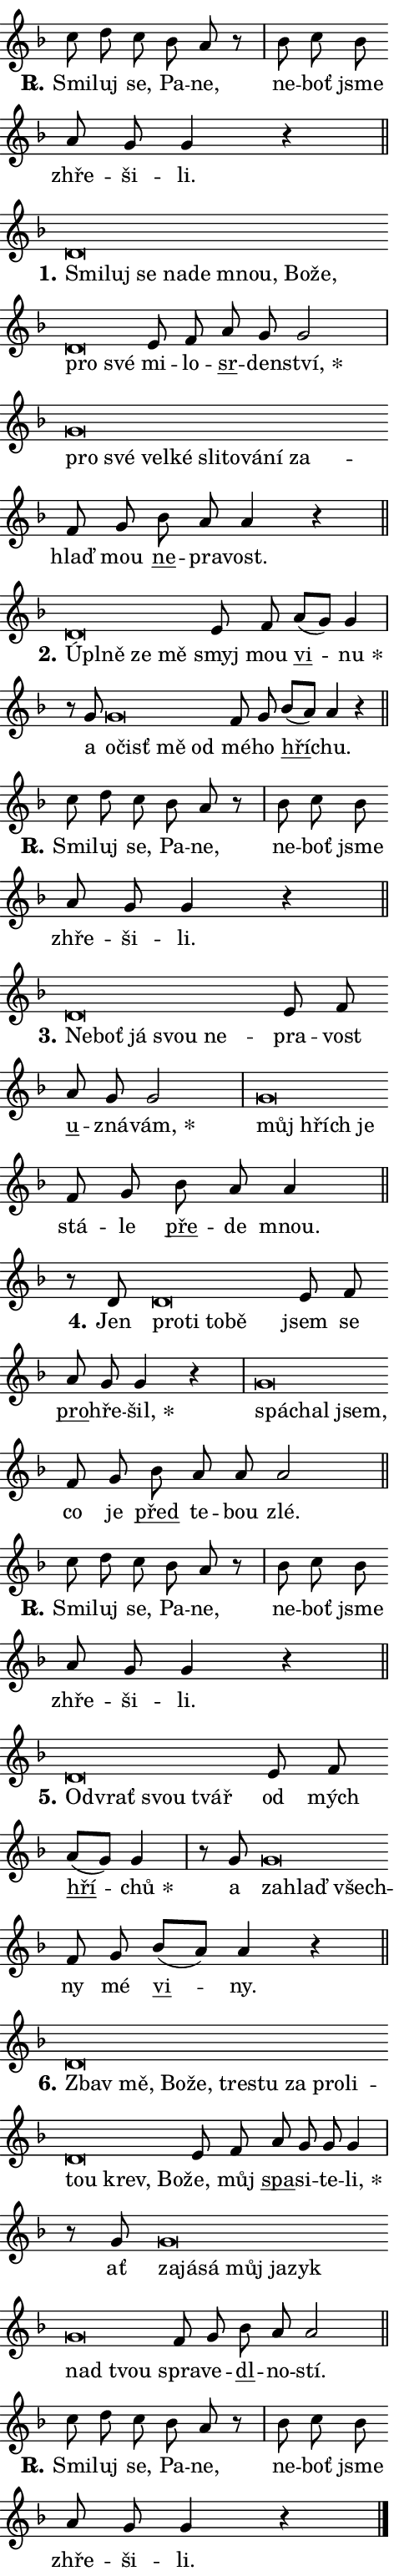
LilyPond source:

\version "2.24.0"
\header { tagline = "" }
\paper {
  indent = 0\cm
  top-margin = 0\cm
  right-margin = 0.13\cm % to fit lyric hyphens
  bottom-margin = 0\cm
  left-margin = 0\cm
  paper-width = 8\cm
  page-breaking = #ly:one-page-breaking
  system-system-spacing.basic-distance = #11
  score-system-spacing.basic-distance = #11
  ragged-last = ##f
}


%% Author: Thomas Morley
%% https://lists.gnu.org/archive/html/lilypond-user/2020-05/msg00002.html
#(define (line-position grob)
"Returns position of @var[grob} in current system:
   @code{'start}, if at first time-step
   @code{'end}, if at last time-step
   @code{'middle} otherwise
"
  (let* ((col (ly:item-get-column grob))
         (ln (ly:grob-object col 'left-neighbor))
         (rn (ly:grob-object col 'right-neighbor))
         (col-to-check-left (if (ly:grob? ln) ln col))
         (col-to-check-right (if (ly:grob? rn) rn col))
         (break-dir-left
           (and
             (ly:grob-property col-to-check-left 'non-musical #f)
             (ly:item-break-dir col-to-check-left)))
         (break-dir-right
           (and
             (ly:grob-property col-to-check-right 'non-musical #f)
             (ly:item-break-dir col-to-check-right))))
        (cond ((eqv? 1 break-dir-left) 'start)
              ((eqv? -1 break-dir-right) 'end)
              (else 'middle))))

#(define (tranparent-at-line-position vctor)
  (lambda (grob)
  "Relying on @code{line-position} select the relevant enry from @var{vctor}.
Used to determine transparency,"
    (case (line-position grob)
      ((end) (not (vector-ref vctor 0)))
      ((middle) (not (vector-ref vctor 1)))
      ((start) (not (vector-ref vctor 2))))))

noteHeadBreakVisibility =
#(define-music-function (break-visibility)(vector?)
"Makes @code{NoteHead}s transparent relying on @var{break-visibility}"
#{
  \override NoteHead.transparent =
    #(tranparent-at-line-position break-visibility)
#})

#(define delete-ledgers-for-transparent-note-heads
  (lambda (grob)
    "Reads whether a @code{NoteHead} is transparent.
If so this @code{NoteHead} is removed from @code{'note-heads} from
@var{grob}, which is supposed to be @code{LedgerLineSpanner}.
As a result ledgers are not printed for this @code{NoteHead}"
    (let* ((nhds-array (ly:grob-object grob 'note-heads))
           (nhds-list
             (if (ly:grob-array? nhds-array)
                 (ly:grob-array->list nhds-array)
                 '()))
           ;; Relies on the transparent-property being done before
           ;; Staff.LedgerLineSpanner.after-line-breaking is executed.
           ;; This is fragile ...
           (to-keep
             (remove
               (lambda (nhd)
                 (ly:grob-property nhd 'transparent #f))
               nhds-list)))
      ;; TODO find a better method to iterate over grob-arrays, similiar
      ;; to filter/remove etc for lists
      ;; For now rebuilt from scratch
      (set! (ly:grob-object grob 'note-heads)  '())
      (for-each
        (lambda (nhd)
          (ly:pointer-group-interface::add-grob grob 'note-heads nhd))
        to-keep))))

squashNotes = {
  \override NoteHead.X-extent = #'(-0.2 . 0.2)
  \override NoteHead.Y-extent = #'(-0.75 . 0)
  \override NoteHead.stencil =
    #(lambda (grob)
       (let ((pos (ly:grob-property grob 'staff-position)))
         (begin
           (if (< pos -7) (display "ERROR: Lower brevis then expected\n") (display ""))
           (if (<= pos -6) ly:text-interface::print ly:note-head::print))))
}
unSquashNotes = {
  \revert NoteHead.X-extent
  \revert NoteHead.Y-extent
  \revert NoteHead.stencil
}

hideNotes = \noteHeadBreakVisibility #begin-of-line-visible
unHideNotes = \noteHeadBreakVisibility #all-visible

% work-around for resetting accidentals
% https://lilypond.org/doc/v2.23/Documentation/notation/displaying-rhythms#unmetered-music
cadenzaMeasure = {
  \cadenzaOff
  \partial 1024 s1024
  \cadenzaOn
}

#(define-markup-command (accent layout props text) (markup?)
  "Underline accented syllable"
  (interpret-markup layout props
    #{\markup \override #'(offset . 4.3) \underline { #text }#}))

responsum = \markup \concat {
  "R" \hspace #-1.05 \path #0.1 #'((moveto 0 0.07) (lineto 0.9 0.8)) \hspace #0.05 "."
}

spaceSize = #0.6828661417322834 % exact space size for TeX Gyre Schola

\layout {
  \context {
    \Staff
    \remove "Time_signature_engraver"
    \override LedgerLineSpanner.after-line-breaking = #delete-ledgers-for-transparent-note-heads
  }
  \context {
    \Lyrics {
      \override LyricSpace.minimum-distance = \spaceSize
      \override LyricText.font-name = #"TeX Gyre Schola"
      \override LyricText.font-size = 1
      \override StanzaNumber.font-name = #"TeX Gyre Schola Bold"
      \override StanzaNumber.font-size = 1
    }
  }
  \context {
    \Score 
    \override NoteHead.text =
      #(lambda (grob) 
        (let ((pos (ly:grob-property grob 'staff-position)))
          #{\markup {
            \combine
              \halign #-0.55 \raise #(if (= pos -6) 0 0.5) \override #'(thickness . 2) \draw-line #'(3.2 . 0)
              \musicglyph "noteheads.sM1"
          }#}))
  }
}

% magnetic-lyrics.ily
%
%   written by
%     Jean Abou Samra <jean@abou-samra.fr>
%     Werner Lemberg <wl@gnu.org>
%
%   adapted by
%     Jiri Hon <jiri.hon@gmail.com>
%
% Version 2022-Apr-15

% https://www.mail-archive.com/lilypond-user@gnu.org/msg149350.html

#(define (Left_hyphen_pointer_engraver context)
   "Collect syllable-hyphen-syllable occurrences in lyrics and store
them in properties.  This engraver only looks to the left.  For
example, if the lyrics input is @code{foo -- bar}, it does the
following.

@itemize @bullet
@item
Set the @code{text} property of the @code{LyricHyphen} grob between
@q{foo} and @q{bar} to @code{foo}.

@item
Set the @code{left-hyphen} property of the @code{LyricText} grob with
text @q{foo} to the @code{LyricHyphen} grob between @q{foo} and
@q{bar}.
@end itemize

Use this auxiliary engraver in combination with the
@code{lyric-@/text::@/apply-@/magnetic-@/offset!} hook."
   (let ((hyphen #f)
         (text #f))
     (make-engraver
      (acknowledgers
       ((lyric-syllable-interface engraver grob source-engraver)
        (set! text grob)))
      (end-acknowledgers
       ((lyric-hyphen-interface engraver grob source-engraver)
        ;(when (not (grob::has-interface grob 'lyric-space-interface))
          (set! hyphen grob)));)
      ((stop-translation-timestep engraver)
       (when (and text hyphen)
         (ly:grob-set-object! text 'left-hyphen hyphen))
       (set! text #f)
       (set! hyphen #f)))))

#(define (lyric-text::apply-magnetic-offset! grob)
   "If the space between two syllables is less than the value in
property @code{LyricText@/.details@/.squash-threshold}, move the right
syllable to the left so that it gets concatenated with the left
syllable.

Use this function as a hook for
@code{LyricText@/.after-@/line-@/breaking} if the
@code{Left_@/hyphen_@/pointer_@/engraver} is active."
   (let ((hyphen (ly:grob-object grob 'left-hyphen #f)))
     (when hyphen
       (let ((left-text (ly:spanner-bound hyphen LEFT)))
         (when (grob::has-interface left-text 'lyric-syllable-interface)
           (let* ((common (ly:grob-common-refpoint grob left-text X))
                  (this-x-ext (ly:grob-extent grob common X))
                  (left-x-ext
                   (begin
                     ;; Trigger magnetism for left-text.
                     (ly:grob-property left-text 'after-line-breaking)
                     (ly:grob-extent left-text common X)))
                  ;; `delta` is the gap width between two syllables.
                  (delta (- (interval-start this-x-ext)
                            (interval-end left-x-ext)))
                  (details (ly:grob-property grob 'details))
                  (threshold (assoc-get 'squash-threshold details 0.2)))
             (when (< delta threshold)
               (let* (;; We have to manipulate the input text so that
                      ;; ligatures crossing syllable boundaries are not
                      ;; disabled.  For languages based on the Latin
                      ;; script this is essentially a beautification.
                      ;; However, for non-Western scripts it can be a
                      ;; necessity.
                      (lt (ly:grob-property left-text 'text))
                      (rt (ly:grob-property grob 'text))
                      (is-space (grob::has-interface hyphen 'lyric-space-interface))
                      (space (if is-space " " ""))
                      (extra-delta (if is-space spaceSize 0))
                      ;; Append new syllable.
                      (ltrt-space (if (and (string? lt) (string? rt))
                                (string-append lt space rt)
                                (make-concat-markup (list lt space rt))))
                      ;; Right-align `ltrt` to the right side.
                      (ltrt-space-markup (grob-interpret-markup
                               grob
                               (make-translate-markup
                                (cons (interval-length this-x-ext) 0)
                                (make-right-align-markup ltrt-space)))))
                 (begin
                   ;; Don't print `left-text`.
                   (ly:grob-set-property! left-text 'stencil #f)
                   ;; Set text and stencil (which holds all collected
                   ;; syllables so far) and shift it to the left.
                   (ly:grob-set-property! grob 'text ltrt-space)
                   (ly:grob-set-property! grob 'stencil ltrt-space-markup)
                   (ly:grob-translate-axis! grob (- (- delta extra-delta)) X))))))))))


#(define (lyric-hyphen::displace-bounds-first grob)
   ;; Make very sure this callback isn't triggered too early.
   (let ((left (ly:spanner-bound grob LEFT))
         (right (ly:spanner-bound grob RIGHT)))
     (ly:grob-property left 'after-line-breaking)
     (ly:grob-property right 'after-line-breaking)
     (ly:lyric-hyphen::print grob)))

squashThreshold = #0.4

\layout {
  \context {
    \Lyrics
    \consists #Left_hyphen_pointer_engraver
    \override LyricText.after-line-breaking =
      #lyric-text::apply-magnetic-offset!
    \override LyricHyphen.stencil = #lyric-hyphen::displace-bounds-first
    \override LyricText.details.squash-threshold = \squashThreshold
    \override LyricHyphen.minimum-distance = 0
    \override LyricHyphen.minimum-length = \squashThreshold
  }
}

squashText = \override LyricText.details.squash-threshold = 9999
unSquashText = \override LyricText.details.squash-threshold = \squashThreshold

leftText = \override LyricText.self-alignment-X = #LEFT
unLeftText = \revert LyricText.self-alignment-X

starOffset = #(lambda (grob) 
                (let ((x_offset (ly:self-alignment-interface::aligned-on-x-parent grob)))
                  (if (= x_offset 0) 0 (+ x_offset 1.2))))

star = #(define-music-function (syllable)(string?)
"Append star separator at the end of a syllable"
#{
  \once \override LyricText.X-offset = #starOffset
  \lyricmode { \markup {
    #syllable
    \override #'((font-name . "TeX Gyre Schola Bold")) \hspace #0.2 \lower #0.65 \larger "*"
  } }
#})

starAccent = #(define-music-function (syllable)(string?)
"Append star separator at the end of a syllable and make accent"
#{
  \once \override LyricText.X-offset = #starOffset
  \lyricmode { \markup {
    \accent #syllable
    \override #'((font-name . "TeX Gyre Schola Bold")) \hspace #0.2 \lower #0.65 \larger "*"
  } }
#})

breath = #(define-music-function (syllable)(string?)
"Append breathing indicator at the end of a syllable"
#{
  \lyricmode { \markup { #syllable "+" } }
#})

optionalBreath = #(define-music-function (syllable)(string?)
"Append optional breathing indicator at the end of a syllable"
#{
  \lyricmode { \markup { #syllable "(+)" } }
#})


\score {
    <<
        \new Voice = "melody" { \cadenzaOn \key f \major \relative { c''8 d c bes a r \cadenzaMeasure \bar "|" bes c bes \bar "" a g g4 r \cadenzaMeasure \bar "||" \break } }
        \new Lyrics \lyricsto "melody" { \lyricmode { \set stanza = \responsum
Smi -- luj se, Pa -- ne, ne -- boť jsme zhře -- ši -- li. } }
    >>
    \layout {}
}

\score {
    <<
        \new Voice = "melody" { \cadenzaOn \key f \major \relative { \squashNotes d'\breve*1/16 \hideNotes \breve*1/16 \bar "" \breve*1/16 \bar "" \breve*1/16 \bar "" \breve*1/16 \bar "" \breve*1/16 \bar "" \breve*1/16 \bar "" \breve*1/16 \bar "" \breve*1/16 \breve*1/16 \bar "" \unHideNotes \unSquashNotes e8 f \bar "" a g g2 \cadenzaMeasure \bar "|" \squashNotes g\breve*1/16 \hideNotes \breve*1/16 \bar "" \breve*1/16 \bar "" \breve*1/16 \bar "" \breve*1/16 \bar "" \breve*1/16 \bar "" \breve*1/16 \bar "" \breve*1/16 \breve*1/16 \bar "" \unHideNotes \unSquashNotes f8 g \bar "" bes a a4 r \cadenzaMeasure \bar "||" \break } }
        \new Lyrics \lyricsto "melody" { \lyricmode { \set stanza = "1."
\leftText Smi -- \squashText luj se na -- de mnou, Bo -- že, pro své \unLeftText \unSquashText mi -- lo -- \markup \accent sr -- den -- \star ství, \leftText pro \squashText své vel -- ké sli -- to -- vá -- ní za -- \unLeftText \unSquashText hlaď mou \markup \accent ne -- pra -- vost. } }
    >>
    \layout {}
}

\score {
    <<
        \new Voice = "melody" { \cadenzaOn \key f \major \relative { \squashNotes d'\breve*1/16 \hideNotes \breve*1/16 \bar "" \breve*1/16 \breve*1/16 \bar "" \unHideNotes \unSquashNotes e8 f \bar "" a[( g)] g4 \cadenzaMeasure \bar "|" r8 g8 \squashNotes g\breve*1/16 \hideNotes \breve*1/16 \bar "" \breve*1/16 \breve*1/16 \bar "" \unHideNotes \unSquashNotes f8 g \bar "" bes[( a)] a4 r \cadenzaMeasure \bar "||" \break } }
        \new Lyrics \lyricsto "melody" { \lyricmode { \set stanza = "2."
\leftText Úpl -- \squashText ně ze mě \unLeftText \unSquashText smyj mou \markup \accent vi -- \star nu a \leftText o -- \squashText čisť mě od \unLeftText \unSquashText mé -- ho \markup \accent hří -- chu. } }
    >>
    \layout {}
}

\score {
    <<
        \new Voice = "melody" { \cadenzaOn \key f \major \relative { c''8 d c bes a r \cadenzaMeasure \bar "|" bes c bes \bar "" a g g4 r \cadenzaMeasure \bar "||" \break } }
        \new Lyrics \lyricsto "melody" { \lyricmode { \set stanza = \responsum
Smi -- luj se, Pa -- ne, ne -- boť jsme zhře -- ši -- li. } }
    >>
    \layout {}
}

\score {
    <<
        \new Voice = "melody" { \cadenzaOn \key f \major \relative { \squashNotes d'\breve*1/16 \hideNotes \breve*1/16 \bar "" \breve*1/16 \bar "" \breve*1/16 \breve*1/16 \bar "" \unHideNotes \unSquashNotes e8 f \bar "" a g g2 \cadenzaMeasure \bar "|" \squashNotes g\breve*1/16 \hideNotes \breve*1/16 \breve*1/16 \bar "" \unHideNotes \unSquashNotes f8 g \bar "" bes a a4 \cadenzaMeasure \bar "||" \break } }
        \new Lyrics \lyricsto "melody" { \lyricmode { \set stanza = "3."
\leftText Ne -- \squashText boť já svou ne -- \unLeftText \unSquashText pra -- vost \markup \accent u -- zná -- \star vám, \leftText můj \squashText hřích je \unLeftText \unSquashText stá -- le \markup \accent pře -- de mnou. } }
    >>
    \layout {}
}

\score {
    <<
        \new Voice = "melody" { \cadenzaOn \key f \major \relative { r8 d'8 \squashNotes d\breve*1/16 \hideNotes \breve*1/16 \bar "" \breve*1/16 \breve*1/16 \bar "" \unHideNotes \unSquashNotes e8 f \bar "" a g g4 r \cadenzaMeasure \bar "|" \squashNotes g\breve*1/16 \hideNotes \breve*1/16 \breve*1/16 \bar "" \unHideNotes \unSquashNotes f8 g \bar "" bes a a a2 \cadenzaMeasure \bar "||" \break } }
        \new Lyrics \lyricsto "melody" { \lyricmode { \set stanza = "4."
Jen \leftText pro -- \squashText ti to -- bě \unLeftText \unSquashText jsem se \markup \accent pro -- hře -- \star šil, \leftText spá -- \squashText chal jsem, \unLeftText \unSquashText co je \markup \accent před te -- bou zlé. } }
    >>
    \layout {}
}

\score {
    <<
        \new Voice = "melody" { \cadenzaOn \key f \major \relative { c''8 d c bes a r \cadenzaMeasure \bar "|" bes c bes \bar "" a g g4 r \cadenzaMeasure \bar "||" \break } }
        \new Lyrics \lyricsto "melody" { \lyricmode { \set stanza = \responsum
Smi -- luj se, Pa -- ne, ne -- boť jsme zhře -- ši -- li. } }
    >>
    \layout {}
}

\score {
    <<
        \new Voice = "melody" { \cadenzaOn \key f \major \relative { \squashNotes d'\breve*1/16 \hideNotes \breve*1/16 \bar "" \breve*1/16 \breve*1/16 \bar "" \unHideNotes \unSquashNotes e8 f \bar "" a[( g)] g4 \cadenzaMeasure \bar "|" r8 g8 \squashNotes g\breve*1/16 \hideNotes \breve*1/16 \breve*1/16 \bar "" \unHideNotes \unSquashNotes f8 g \bar "" bes[( a)] a4 r \cadenzaMeasure \bar "||" \break } }
        \new Lyrics \lyricsto "melody" { \lyricmode { \set stanza = "5."
\leftText Od -- \squashText vrať svou tvář \unLeftText \unSquashText od mých \markup \accent hří -- \star chů a \leftText za -- \squashText hlaď všech -- \unLeftText \unSquashText ny mé \markup \accent vi -- ny. } }
    >>
    \layout {}
}

\score {
    <<
        \new Voice = "melody" { \cadenzaOn \key f \major \relative { \squashNotes d'\breve*1/16 \hideNotes \breve*1/16 \bar "" \breve*1/16 \bar "" \breve*1/16 \bar "" \breve*1/16 \bar "" \breve*1/16 \bar "" \breve*1/16 \bar "" \breve*1/16 \bar "" \breve*1/16 \bar "" \breve*1/16 \bar "" \breve*1/16 \breve*1/16 \bar "" \unHideNotes \unSquashNotes e8 f \bar "" a g g g4 \cadenzaMeasure \bar "|" r8 g8 \squashNotes g\breve*1/16 \hideNotes \breve*1/16 \bar "" \breve*1/16 \bar "" \breve*1/16 \bar "" \breve*1/16 \bar "" \breve*1/16 \bar "" \breve*1/16 \breve*1/16 \bar "" \unHideNotes \unSquashNotes f8 g \bar "" bes a a2 \cadenzaMeasure \bar "||" \break } }
        \new Lyrics \lyricsto "melody" { \lyricmode { \set stanza = "6."
\leftText Zbav \squashText mě, Bo -- že, tre -- stu za pro -- li -- tou krev, Bo -- \unLeftText \unSquashText že, můj \markup \accent spa -- si -- te -- \star li, ať \leftText za -- \squashText já -- sá můj ja -- zyk nad tvou \unLeftText \unSquashText spra -- ve -- \markup \accent dl -- no -- stí. } }
    >>
    \layout {}
}

\score {
    <<
        \new Voice = "melody" { \cadenzaOn \key f \major \relative { c''8 d c bes a r \cadenzaMeasure \bar "|" bes c bes \bar "" a g g4 r \cadenzaMeasure \bar "||" \break } \bar "|." }
        \new Lyrics \lyricsto "melody" { \lyricmode { \set stanza = \responsum
Smi -- luj se, Pa -- ne, ne -- boť jsme zhře -- ši -- li. } }
    >>
    \layout {}
}
